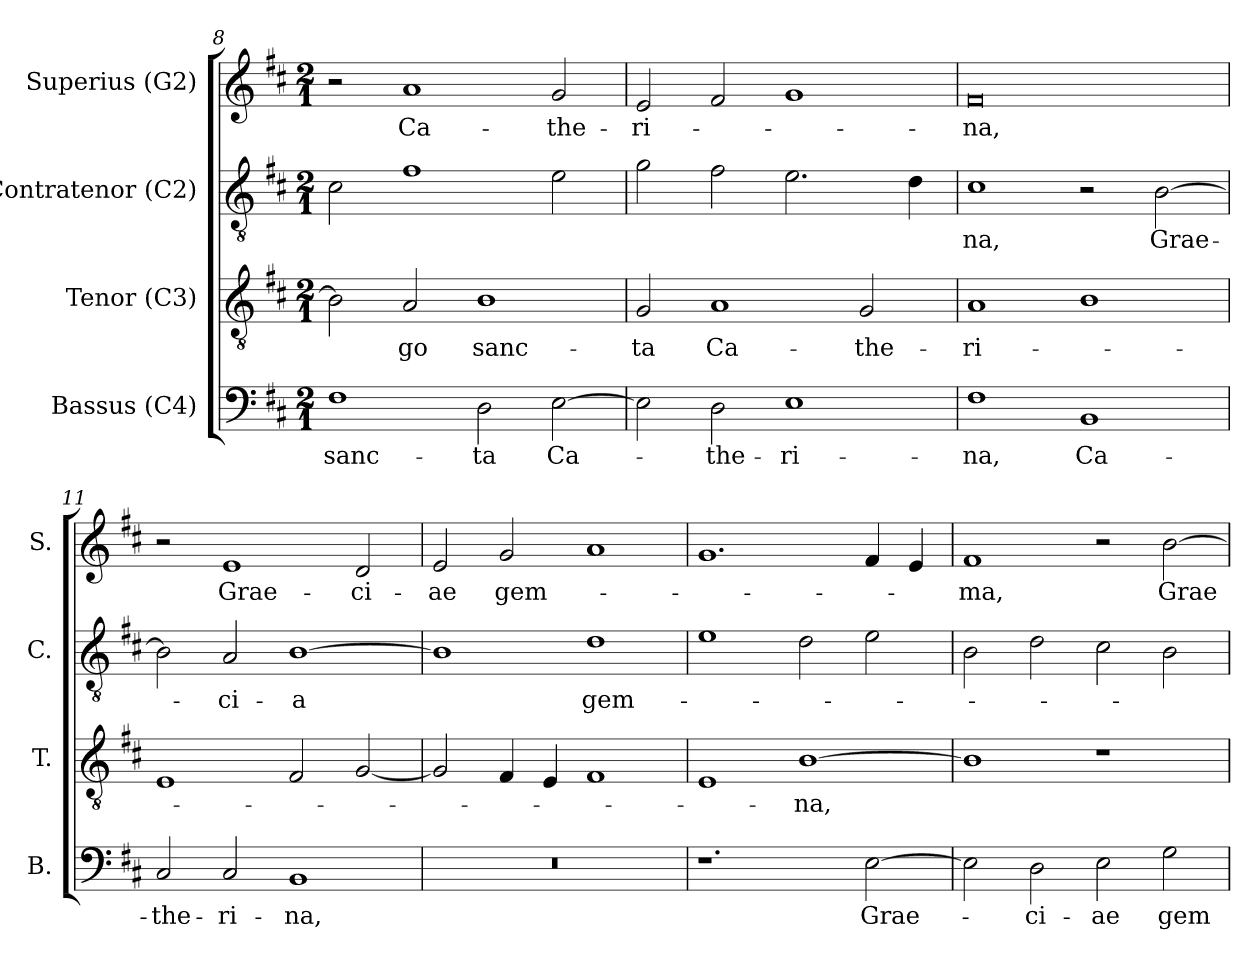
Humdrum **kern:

**kern	**text	**kern	**text	**kern	**text	**kern	**text
*part4	*part4	*part3	*part3	*part2	*part2	*part1	*part1
*staff4	*staff4	*staff3	*staff3	*staff2	*staff2	*staff1	*staff1
*I"Bassus (C4)	*	*I"Tenor (C3)	*	*I"Contratenor (C2)	*	*I"Superius (G2)	*
*I'B.	*	*I'T.	*	*I'C.	*	*I'S.	*
*clefF4	*	*clefGv2	*	*clefGv2	*	*clefG2	*
*	*	*ITrd7c12	*	*ITrd7c12	*	*	*
*k[f#c#]	*	*k[f#c#]	*	*k[f#c#]	*	*k[f#c#]	*
*D:	*	*D:	*	*D:	*	*D:	*
*M2/1	*	*M2/1	*	*M2/1	*	*M2/1	*
=8	=8	=8	=8	=8	=8	=8	=8
!	!LO:LY:b:color=#000000	!	!	!	!	!	!
1F#i	sanc-	2BBi\]	.	2C#i\	.	2r	.
!	!	!	!LO:LY:b:color=#000000	!	!	!	!
!	!	!	!	!	!	!	!LO:LY:b:color=#000000
.	.	2AAi/	-go	1F#i	.	1ai	Ca-
!	!LO:LY:b:color=#000000	!	!	!	!	!	!
!	!	!	!LO:LY:b:color=#000000	!	!	!	!
2Di\	-ta	1BBi	sanc-	.	.	.	.
!	!LO:LY:b:color=#000000	!	!	!	!	!	!
!	!	!	!	!	!	!	!LO:LY:b:color=#000000
[2Ei\	Ca-	.	.	2Ei\	.	2gi/	-the-
=9	=9	=9	=9	=9	=9	=9	=9
!	!	!	!LO:LY:b:color=#000000	!	!	!	!
!	!	!	!	!	!	!	!LO:LY:b:color=#000000
2Ei\]	.	2GGi/	-ta	2Gi\	.	2ei/	-ri-
!	!LO:LY:b:color=#000000	!	!	!	!	!	!
!	!	!	!LO:LY:b:color=#000000	!	!	!	!
2Di\	-the-	1AAi	Ca-	2F#i\	.	2f#i/	.
!	!LO:LY:b:color=#000000	!	!	!	!	!	!
1Ei	-ri-	.	.	2.Ei\	.	1gi	.
!	!	!	!LO:LY:b:color=#000000	!	!	!	!
.	.	2GGi/	-the-	.	.	.	.
.	.	.	.	4Di\	.	.	.
!!LO:LB:g=z
=10	=10	=10	=10	=10	=10	=10	=10
!	!LO:LY:b:color=#000000	!	!	!	!	!	!
!	!	!	!LO:LY:b:color=#000000	!	!	!	!
!	!	!	!	!	!LO:LY:b:color=#000000	!	!
!	!	!	!	!	!	!	!LO:LY:b:color=#000000
1F#i	-na,	1AAi	-ri-	1C#i	-na,	0f#i	-na,
!	!LO:LY:b:color=#000000	!	!	!	!	!	!
1BBi	Ca-	1BBi	.	2r	.	.	.
!	!	!	!	!	!LO:LY:b:color=#000000	!	!
.	.	.	.	[2BBi\	Grae-	.	.
=11	=11	=11	=11	=11	=11	=11	=11
!	!LO:LY:b:color=#000000	!	!	!	!	!	!
2C#i/	-the-	1EEi	.	2BBi\]	.	2r	.
!	!LO:LY:b:color=#000000	!	!	!	!	!	!
!	!	!	!	!	!LO:LY:b:color=#000000	!	!
!	!	!	!	!	!	!	!LO:LY:b:color=#000000
2C#i/	-ri-	.	.	2AAi/	-ci-	1ei	Grae-
!	!LO:LY:b:color=#000000	!	!	!	!	!	!
!	!	!	!	!	!LO:LY:b:color=#000000	!	!
1BBi	-na,	2FF#i/	.	[1BBi	-a	.	.
!	!	!	!	!	!	!	!LO:LY:b:color=#000000
.	.	[2GGi/	.	.	.	2di/	-ci-
=12	=12	=12	=12	=12	=12	=12	=12
!LO:N:vis=1	!	!	!	!	!	!	!
!	!	!	!	!	!	!	!LO:LY:b:color=#000000
0r	.	2GGi/]	.	1BBi]	.	2ei/	-ae
!	!	!	!	!	!	!	!LO:LY:b:color=#000000
.	.	4FF#i/	.	.	.	2gi/	gem-
.	.	4EEi/	.	.	.	.	.
!	!	!	!	!	!LO:LY:b:color=#000000	!	!
.	.	1FF#i	.	1Di	gem-	1ai	.
=13	=13	=13	=13	=13	=13	=13	=13
1.r	.	1EEi	.	1Ei	.	1.gi	.
!	!	!	!LO:LY:b:color=#000000	!	!	!	!
.	.	[1BBi	-na,	2Di\	.	.	.
!	!LO:LY:b:color=#000000	!	!	!	!	!	!
[2Ei\	Grae-	.	.	2Ei\	.	4f#i/	.
.	.	.	.	.	.	4ei/	.
=14	=14	=14	=14	=14	=14	=14	=14
!	!	!	!	!	!	!	!LO:LY:b:color=#000000
2Ei\]	.	1BBi]	.	2BBi\	.	1f#i	-ma,
!	!LO:LY:b:color=#000000	!	!	!	!	!	!
2Di\	-ci-	.	.	2Di\	.	.	.
!	!LO:LY:b:color=#000000	!	!	!	!	!	!
2Ei\	-ae	1r	.	2C#i\	.	2r	.
!	!LO:LY:b:color=#000000	!	!	!	!	!	!
!	!	!	!	!	!	!	!LO:LY:b:color=#000000
2Gi\	gem-	.	.	2BBi\	.	[2bi\	Grae-
=	=	=	=	=	=	=	=
*-	*-	*-	*-	*-	*-	*-	*-
